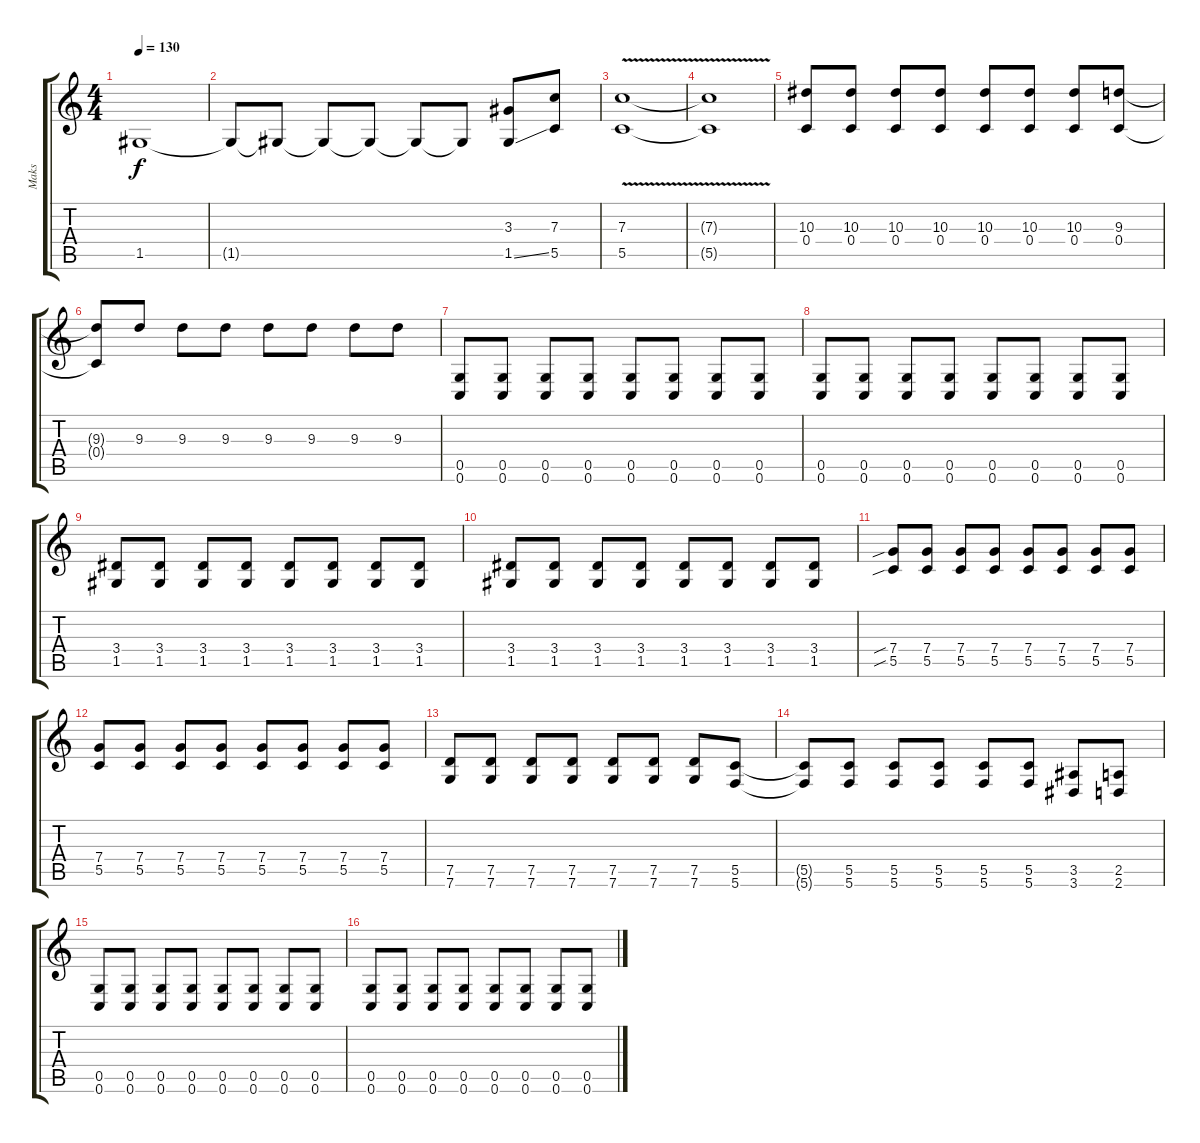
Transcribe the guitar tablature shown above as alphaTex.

\track ("Maks" "Maks") {instrument distortionguitar}
\staff {score tabs}
\tuning (D4 A3 F3 C3 G2 C2) {hide}
\ts (4 4)
\tempo 130
\clef g2
\ks c
1.5.1{dy f} |
1.5{t}.8 1.5{t}.8 1.5{t}.8 1.5{t}.8 1.5{t}.8 1.5{t}.8 (3.3 1.5{ss}).8 (7.3 5.5).8 |
(7.3 5.5{v}).1 |
(7.3{t} 5.5{t}).1 |
(10.3 0.4).8 (10.3 0.4).8 (10.3 0.4).8 (10.3 0.4).8 (10.3 0.4).8 (10.3 0.4).8 (10.3 0.4).8 (9.3 0.4).8 |
(9.3{t} 0.4{t}).8 9.3.8 9.3.8 9.3.8 9.3.8 9.3.8 9.3.8 9.3.8 |
(0.5 0.6).8 (0.5 0.6).8 (0.5 0.6).8 (0.5 0.6).8 (0.5 0.6).8 (0.5 0.6).8 (0.5 0.6).8 (0.5 0.6).8 |
(0.5 0.6).8 (0.5 0.6).8 (0.5 0.6).8 (0.5 0.6).8 (0.5 0.6).8 (0.5 0.6).8 (0.5 0.6).8 (0.5 0.6).8 |
(3.4 1.5).8 (3.4 1.5).8 (3.4 1.5).8 (3.4 1.5).8 (3.4 1.5).8 (3.4 1.5).8 (3.4 1.5).8 (3.4 1.5).8 |
(3.4 1.5).8 (3.4 1.5).8 (3.4 1.5).8 (3.4 1.5).8 (3.4 1.5).8 (3.4 1.5).8 (3.4 1.5).8 (3.4 1.5).8 |
(7.4{sib} 5.5{sib}).8 (7.4 5.5).8 (7.4 5.5).8 (7.4 5.5).8 (7.4 5.5).8 (7.4 5.5).8 (7.4 5.5).8 (7.4 5.5).8 |
(7.4 5.5).8 (7.4 5.5).8 (7.4 5.5).8 (7.4 5.5).8 (7.4 5.5).8 (7.4 5.5).8 (7.4 5.5).8 (7.4 5.5).8 |
(7.5 7.6).8 (7.5 7.6).8 (7.5 7.6).8 (7.5 7.6).8 (7.5 7.6).8 (7.5 7.6).8 (7.5 7.6).8 (5.5 5.6).8 |
(5.5{t} 5.6{t}).8 (5.5 5.6).8 (5.5 5.6).8 (5.5 5.6).8 (5.5 5.6).8 (5.5 5.6).8 (3.5 3.6).8 (2.5 2.6).8 |
(0.5 0.6).8 (0.5 0.6).8 (0.5 0.6).8 (0.5 0.6).8 (0.5 0.6).8 (0.5 0.6).8 (0.5 0.6).8 (0.5 0.6).8 |
(0.5 0.6).8 (0.5 0.6).8 (0.5 0.6).8 (0.5 0.6).8 (0.5 0.6).8 (0.5 0.6).8 (0.5 0.6).8 (0.5 0.6).8
